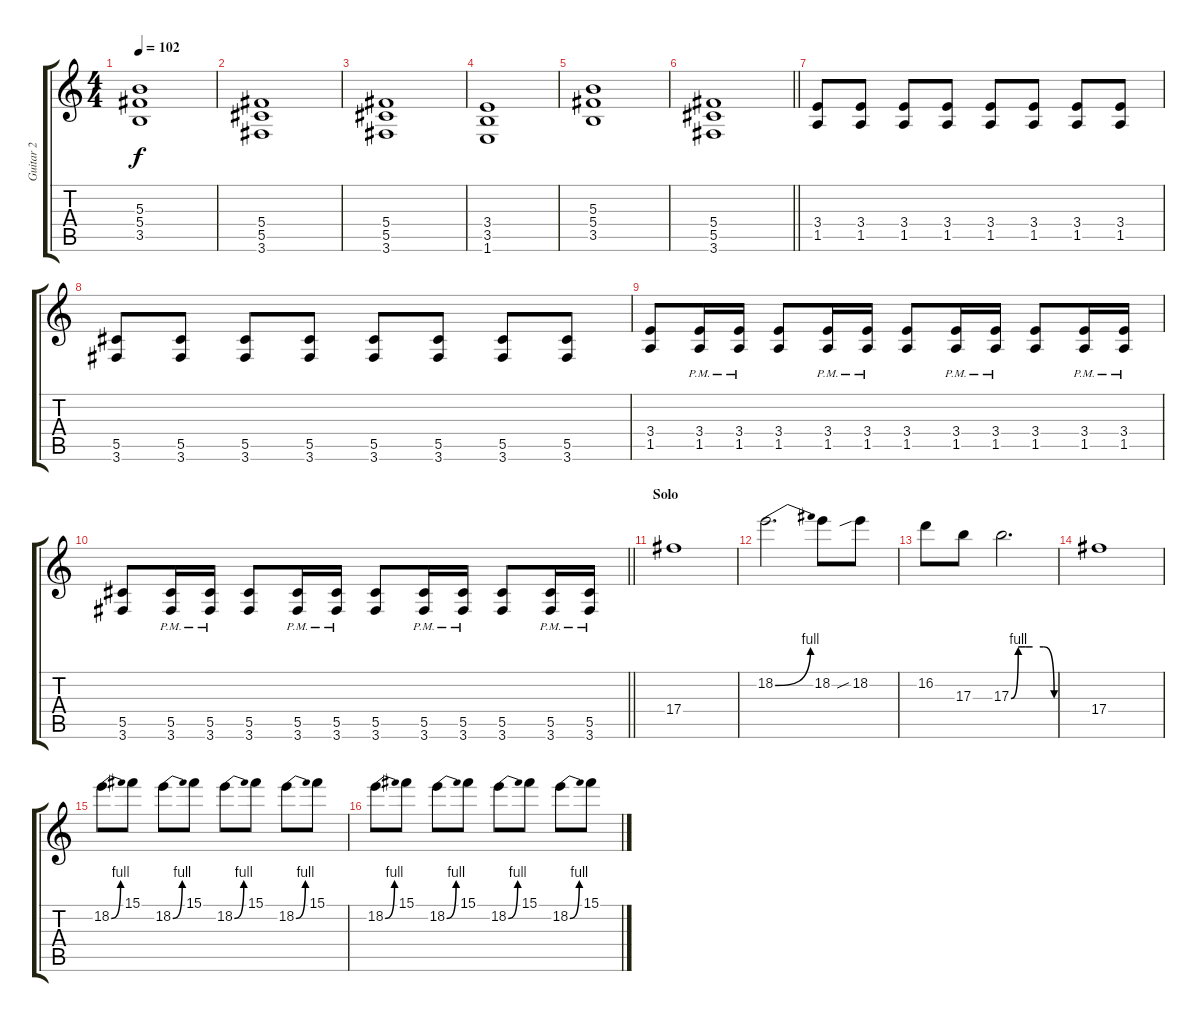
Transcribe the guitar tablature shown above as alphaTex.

\track ("Guitar 2" "Guitar 2") {instrument distortionguitar}
\staff {score tabs}
\tuning (Eb4 Bb3 Gb3 Db3 Ab2 Eb2) {hide}
\ts (4 4)
\tempo 102
\clef g2
\ks c
(5.3 5.4 3.5).1{dy f} |
(5.4 5.5 3.6).1 |
(5.4 5.5 3.6).1 |
(3.4 3.5 1.6).1 |
(5.3 5.4 3.5).1 |
\barLineRight lightlight
(5.4 5.5 3.6).1 |
(3.4 1.5).8 (3.4 1.5).8 (3.4 1.5).8 (3.4 1.5).8 (3.4 1.5).8 (3.4 1.5).8 (3.4 1.5).8 (3.4 1.5).8 |
(5.5 3.6).8 (5.5 3.6).8 (5.5 3.6).8 (5.5 3.6).8 (5.5 3.6).8 (5.5 3.6).8 (5.5 3.6).8 (5.5 3.6).8 |
(3.4 1.5).8 (3.4{pm} 1.5{pm}).16 (3.4{pm} 1.5{pm}).16 (3.4 1.5).8 (3.4{pm} 1.5{pm}).16 (3.4{pm} 1.5{pm}).16 (3.4 1.5).8 (3.4{pm} 1.5{pm}).16 (3.4{pm} 1.5{pm}).16 (3.4 1.5).8 (3.4{pm} 1.5{pm}).16 (3.4{pm} 1.5{pm}).16 |
\barLineRight lightlight
(5.5 3.6).8 (5.5{pm} 3.6).16 (5.5{pm} 3.6).16 (5.5 3.6).8 (5.5{pm} 3.6{pm}).16 (5.5{pm} 3.6{pm}).16 (5.5 3.6).8 (5.5{pm} 3.6{pm}).16 (5.5{pm} 3.6{pm}).16 (5.5 3.6).8 (5.5{pm} 3.6).16 (5.5{pm} 3.6).16 |
\section ("" "Solo")
17.4.1 |
18.2{be (bend 0 0 60 4)}.2{d} 18.2.8 18.2{sib}.8 |
16.2.8 17.3.8 17.3{be (custom 0 0 10 4 20 4 30 4 45 4 60 0)}.2{d} |
17.4.1 |
18.2{be (bend 0 0 60 4)}.8 15.1.8 18.2{be (bend 0 0 60 4)}.8 15.1.8 18.2{be (bend 0 0 60 4)}.8 15.1.8 18.2{be (bend 0 0 60 4)}.8 15.1.8 |
18.2{be (bend 0 0 60 4)}.8 15.1.8 18.2{be (bend 0 0 60 4)}.8 15.1.8 18.2{be (bend 0 0 60 4)}.8 15.1.8 18.2{be (bend 0 0 60 4)}.8 15.1.8
